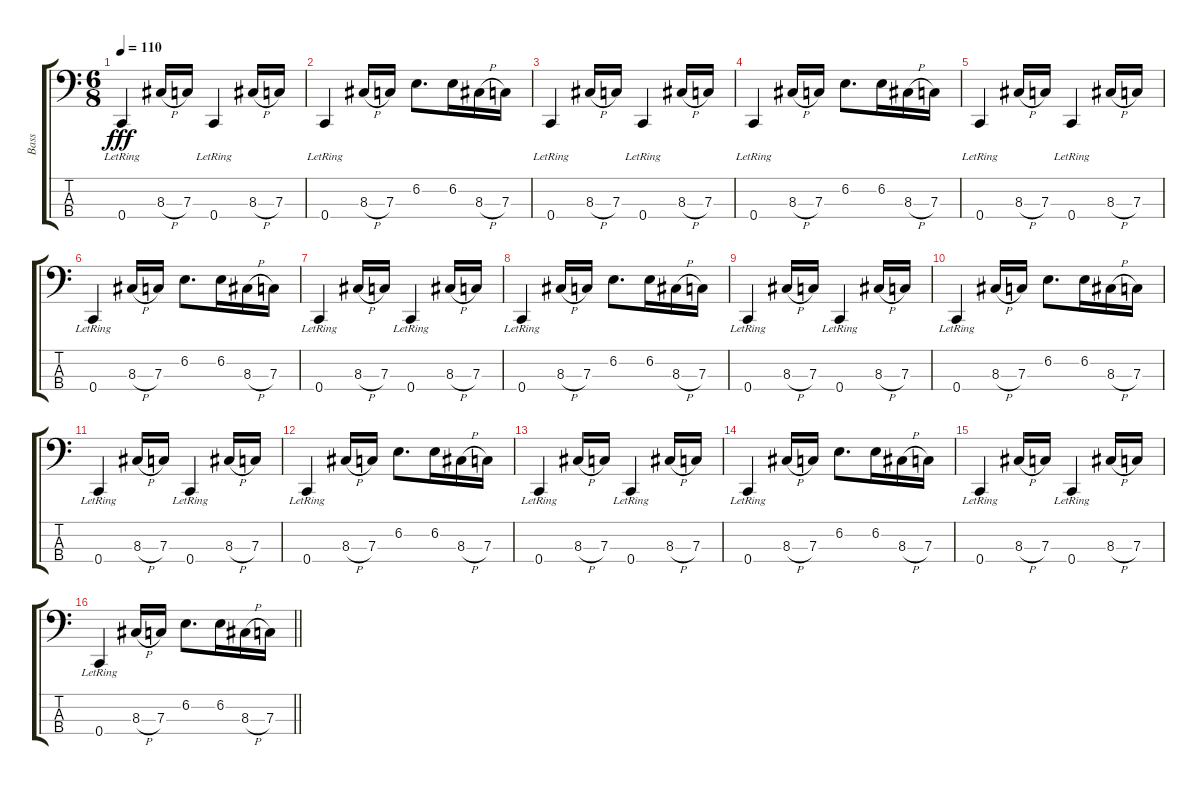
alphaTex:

\track ("Bass" "Bass") {instrument electricbasspick}
\staff {score tabs}
\tuning (Eb2 Bb1 F1 C1) {hide}
\ts (6 8)
\tempo 110
\clef f4
\ks c
0.4{lr}.4{dy fff} 8.3{h}.16 7.3.16 0.4{lr}.4 8.3{h}.16 7.3.16 |
0.4{lr}.4 8.3{h}.16 7.3.16 6.2.8{d} 6.2.16 8.3{h}.16 7.3.16 |
0.4{lr}.4 8.3{h}.16 7.3.16 0.4{lr}.4 8.3{h}.16 7.3.16 |
0.4{lr}.4 8.3{h}.16 7.3.16 6.2.8{d} 6.2.16 8.3{h}.16 7.3.16 |
0.4{lr}.4 8.3{h}.16 7.3.16 0.4{lr}.4 8.3{h}.16 7.3.16 |
0.4{lr}.4 8.3{h}.16 7.3.16 6.2.8{d} 6.2.16 8.3{h}.16 7.3.16 |
0.4{lr}.4 8.3{h}.16 7.3.16 0.4{lr}.4 8.3{h}.16 7.3.16 |
0.4{lr}.4 8.3{h}.16 7.3.16 6.2.8{d} 6.2.16 8.3{h}.16 7.3.16 |
0.4{lr}.4 8.3{h}.16 7.3.16 0.4{lr}.4 8.3{h}.16 7.3.16 |
0.4{lr}.4 8.3{h}.16 7.3.16 6.2.8{d} 6.2.16 8.3{h}.16 7.3.16 |
0.4{lr}.4 8.3{h}.16 7.3.16 0.4{lr}.4 8.3{h}.16 7.3.16 |
0.4{lr}.4 8.3{h}.16 7.3.16 6.2.8{d} 6.2.16 8.3{h}.16 7.3.16 |
0.4{lr}.4 8.3{h}.16 7.3.16 0.4{lr}.4 8.3{h}.16 7.3.16 |
0.4{lr}.4 8.3{h}.16 7.3.16 6.2.8{d} 6.2.16 8.3{h}.16 7.3.16 |
0.4{lr}.4 8.3{h}.16 7.3.16 0.4{lr}.4 8.3{h}.16 7.3.16 |
\barLineRight lightlight
0.4{lr}.4 8.3{h}.16 7.3.16 6.2.8{d} 6.2.16 8.3{h}.16 7.3.16
